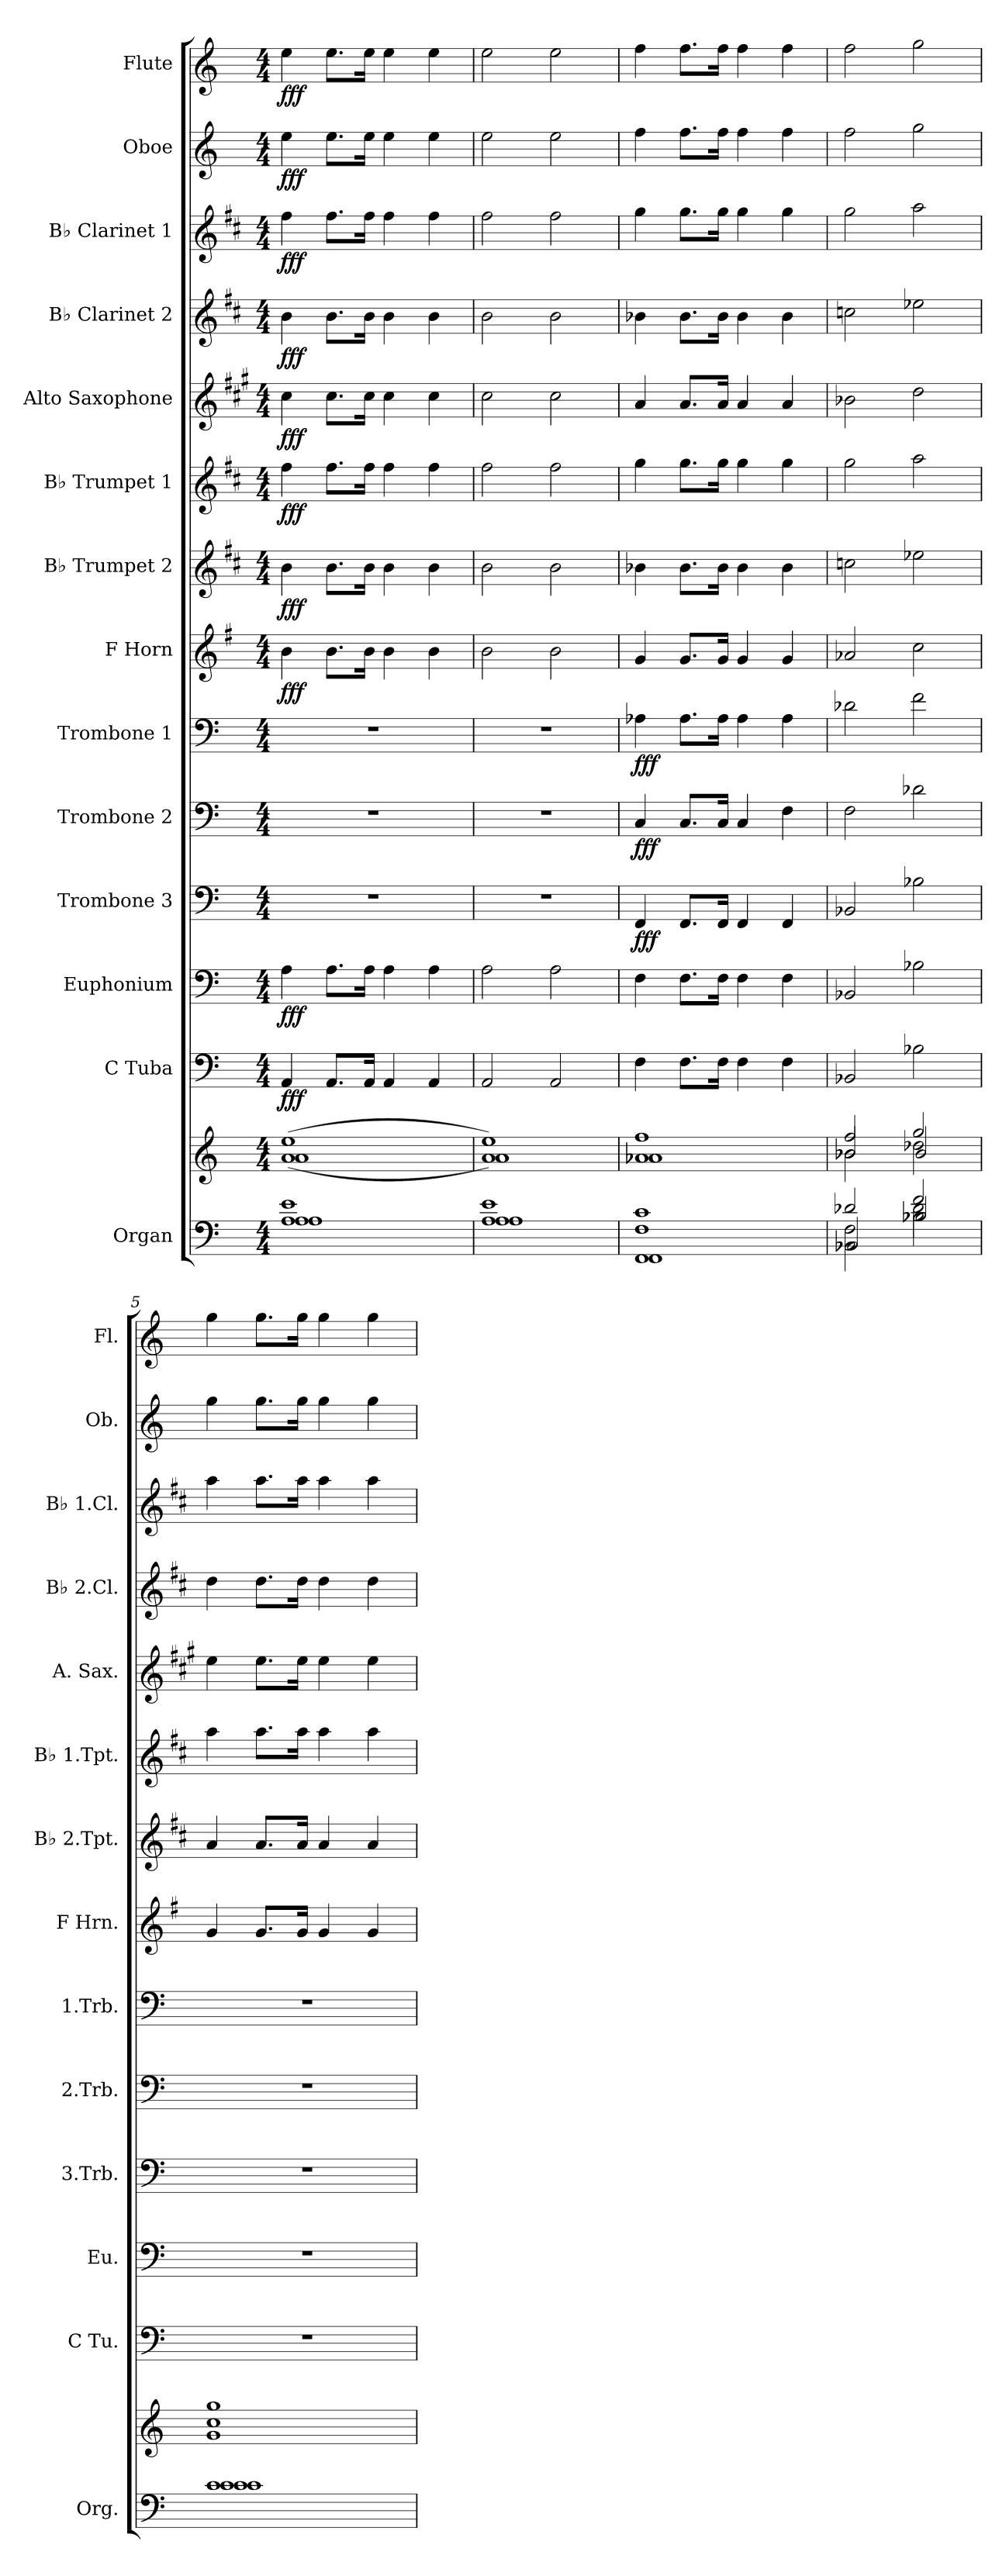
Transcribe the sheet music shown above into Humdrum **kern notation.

**kern	**kern	**kern	**dynam	**kern	**dynam	**kern	**dynam	**kern	**dynam	**kern	**dynam	**kern	**dynam	**kern	**dynam	**kern	**dynam	**kern	**dynam	**kern	**dynam	**kern	**dynam	**kern	**dynam	**kern	**dynam
*part14	*part14	*part13	*part13	*part12	*part12	*part11	*part11	*part10	*part10	*part9	*part9	*part8	*part8	*part7	*part7	*part6	*part6	*part5	*part5	*part4	*part4	*part3	*part3	*part2	*part2	*part1	*part1
*staff15	*staff14	*staff13	*staff13	*staff12	*staff12	*staff11	*staff11	*staff10	*staff10	*staff9	*staff9	*staff8	*staff8	*staff7	*staff7	*staff6	*staff6	*staff5	*staff5	*staff4	*staff4	*staff3	*staff3	*staff2	*staff2	*staff1	*staff1
*I"Organ	*	*I"C Tuba	*	*I"Euphonium	*	*I"Trombone 3	*	*I"Trombone 2	*	*I"Trombone 1	*	*I"F Horn	*	*I"B♭ Trumpet 2	*	*I"B♭ Trumpet 1	*	*I"Alto Saxophone	*	*I"B♭ Clarinet 2	*	*I"B♭ Clarinet 1	*	*I"Oboe	*	*I"Flute	*
*I'Org.	*	*I'C Tu.	*	*I'Eu.	*	*I'3.Trb.	*	*I'2.Trb.	*	*I'1.Trb.	*	*I'F Hrn.	*	*I'B♭ 2.Tpt.	*	*I'B♭ 1.Tpt.	*	*I'A. Sax.	*	*I'B♭ 2.Cl.	*	*I'B♭ 1.Cl.	*	*I'Ob.	*	*I'Fl.	*
*clefF4	*clefG2	*clefF4	*	*clefF4	*	*clefF4	*	*clefF4	*	*clefF4	*	*clefG2	*	*clefG2	*	*clefG2	*	*clefG2	*	*clefG2	*	*clefG2	*	*clefG2	*	*clefG2	*
*	*	*	*	*	*	*	*	*	*	*	*	*ITrd4c7	*	*ITrd1c2	*	*ITrd1c2	*	*ITrd5c9	*	*ITrd1c2	*	*ITrd1c2	*	*	*	*	*
*k[]	*k[]	*k[]	*	*k[]	*	*k[]	*	*k[]	*	*k[]	*	*k[]	*	*k[]	*	*k[]	*	*k[]	*	*k[]	*	*k[]	*	*k[]	*	*k[]	*
*C:	*C:	*C:	*	*C:	*	*C:	*	*C:	*	*C:	*	*C:	*	*C:	*	*C:	*	*C:	*	*C:	*	*C:	*	*C:	*	*C:	*
*M4/4	*M4/4	*M4/4	*	*M4/4	*	*M4/4	*	*M4/4	*	*M4/4	*	*M4/4	*	*M4/4	*	*M4/4	*	*M4/4	*	*M4/4	*	*M4/4	*	*M4/4	*	*M4/4	*
=1	=1	=1	=1	=1	=1	=1	=1	=1	=1	=1	=1	=1	=1	=1	=1	=1	=1	=1	=1	=1	=1	=1	=1	=1	=1	=1	=1
*^	*^	*	*	*	*	*	*	*	*	*	*	*	*	*	*	*	*	*	*	*	*	*	*	*	*	*	*
*	*^	*	*^	*	*	*	*	*	*	*	*	*	*	*	*	*	*	*	*	*	*	*	*	*	*	*	*	*	*
*	*	*^	*	*	*	*	*	*	*	*	*	*	*	*	*	*	*	*	*	*	*	*	*	*	*	*	*	*	*	*	*
!	!	!	!	!	!	!	!	!LO:DY:b	!	!LO:DY:b	!	!	!	!	!	!	!	!LO:DY:b	!	!LO:DY:b	!	!LO:DY:b	!	!LO:DY:b	!	!LO:DY:b	!	!LO:DY:b	!	!LO:DY:b	!	!LO:DY:b
1e	1A	1A	1A	(1ee	(1a	1a	4AA/	fff	4A\	fff	1r	.	1r	.	1r	.	4e\	fff	4a\	fff	4ee\	fff	4e\	fff	4a\	fff	4ee\	fff	4ee\	fff	4ee\	fff
.	.	.	.	.	.	.	8.AA/L	.	8.A\L	.	.	.	.	.	.	.	8.e\L	.	8.a\L	.	8.ee\L	.	8.e\L	.	8.a\L	.	8.ee\L	.	8.ee\L	.	8.ee\L	.
.	.	.	.	.	.	.	16AA/Jk	.	16A\Jk	.	.	.	.	.	.	.	16e\Jk	.	16a\Jk	.	16ee\Jk	.	16e\Jk	.	16a\Jk	.	16ee\Jk	.	16ee\Jk	.	16ee\Jk	.
.	.	.	.	.	.	.	4AA/	.	4A\	.	.	.	.	.	.	.	4e\	.	4a\	.	4ee\	.	4e\	.	4a\	.	4ee\	.	4ee\	.	4ee\	.
.	.	.	.	.	.	.	4AA/	.	4A\	.	.	.	.	.	.	.	4e\	.	4a\	.	4ee\	.	4e\	.	4a\	.	4ee\	.	4ee\	.	4ee\	.
=2	=2	=2	=2	=2	=2	=2	=2	=2	=2	=2	=2	=2	=2	=2	=2	=2	=2	=2	=2	=2	=2	=2	=2	=2	=2	=2	=2	=2	=2	=2	=2	=2
1e	1A	1A	1A	1ee)	1a)	1a	2AA/	.	2A\	.	1r	.	1r	.	1r	.	2e\	.	2a\	.	2ee\	.	2e\	.	2a\	.	2ee\	.	2ee\	.	2ee\	.
.	.	.	.	.	.	.	2AA/	.	2A\	.	.	.	.	.	.	.	2e\	.	2a\	.	2ee\	.	2e\	.	2a\	.	2ee\	.	2ee\	.	2ee\	.
=3	=3	=3	=3	=3	=3	=3	=3	=3	=3	=3	=3	=3	=3	=3	=3	=3	=3	=3	=3	=3	=3	=3	=3	=3	=3	=3	=3	=3	=3	=3	=3	=3
!	!	!	!	!	!	!	!	!	!	!	!	!LO:DY:b	!	!LO:DY:b	!	!LO:DY:b	!	!	!	!	!	!	!	!	!	!	!	!	!	!	!	!
1c	1F	1FF	1FF	1ff	1a-	1a-	4F\	.	4F\	.	4FF/	fff	4C/	fff	4A-X\	fff	4c/	.	4a-X\	.	4ff\	.	4c/	.	4a-X\	.	4ff\	.	4ff\	.	4ff\	.
.	.	.	.	.	.	.	8.F\L	.	8.F\L	.	8.FF/L	.	8.C/L	.	8.A-\L	.	8.c/L	.	8.a-\L	.	8.ff\L	.	8.c/L	.	8.a-\L	.	8.ff\L	.	8.ff\L	.	8.ff\L	.
.	.	.	.	.	.	.	16F\Jk	.	16F\Jk	.	16FF/Jk	.	16C/Jk	.	16A-\Jk	.	16c/Jk	.	16a-\Jk	.	16ff\Jk	.	16c/Jk	.	16a-\Jk	.	16ff\Jk	.	16ff\Jk	.	16ff\Jk	.
.	.	.	.	.	.	.	4F\	.	4F\	.	4FF/	.	4C/	.	4A-\	.	4c/	.	4a-\	.	4ff\	.	4c/	.	4a-\	.	4ff\	.	4ff\	.	4ff\	.
.	.	.	.	.	.	.	4F\	.	4F\	.	4FF/	.	4F\	.	4A-\	.	4c/	.	4a-\	.	4ff\	.	4c/	.	4a-\	.	4ff\	.	4ff\	.	4ff\	.
=4	=4	=4	=4	=4	=4	=4	=4	=4	=4	=4	=4	=4	=4	=4	=4	=4	=4	=4	=4	=4	=4	=4	=4	=4	=4	=4	=4	=4	=4	=4	=4	=4
2d-X/	2F\	2BB-X/	2BB-\	2ff/	2b-\	2b-/	2BB-X/	.	2BB-X/	.	2BB-X/	.	2F\	.	2d-X\	.	2d-X/	.	2b-X\	.	2ff\	.	2d-X\	.	2b-X\	.	2ff\	.	2ff\	.	2ff\	.
2f/	2d-\	2B-X/	2B-\	2gg/	2dd-X\	2b-/	2B-X\	.	2B-X\	.	2B-X\	.	2d-X\	.	2f\	.	2f\	.	2dd-X\	.	2gg\	.	2f\	.	2dd-X\	.	2gg\	.	2gg\	.	2gg\	.
=5	=5	=5	=5	=5	=5	=5	=5	=5	=5	=5	=5	=5	=5	=5	=5	=5	=5	=5	=5	=5	=5	=5	=5	=5	=5	=5	=5	=5	=5	=5	=5	=5
1c	1c	1c	1c	1gg	1cc	1g	1r	.	1r	.	1r	.	1r	.	1r	.	4c/	.	4g/	.	4gg\	.	4g\	.	4cc\	.	4gg\	.	4gg\	.	4gg\	.
.	.	.	.	.	.	.	.	.	.	.	.	.	.	.	.	.	8.c/L	.	8.g/L	.	8.gg\L	.	8.g\L	.	8.cc\L	.	8.gg\L	.	8.gg\L	.	8.gg\L	.
.	.	.	.	.	.	.	.	.	.	.	.	.	.	.	.	.	16c/Jk	.	16g/Jk	.	16gg\Jk	.	16g\Jk	.	16cc\Jk	.	16gg\Jk	.	16gg\Jk	.	16gg\Jk	.
.	.	.	.	.	.	.	.	.	.	.	.	.	.	.	.	.	4c/	.	4g/	.	4gg\	.	4g\	.	4cc\	.	4gg\	.	4gg\	.	4gg\	.
.	.	.	.	.	.	.	.	.	.	.	.	.	.	.	.	.	4c/	.	4g/	.	4gg\	.	4g\	.	4cc\	.	4gg\	.	4gg\	.	4gg\	.
*v	*v	*v	*v	*	*	*	*	*	*	*	*	*	*	*	*	*	*	*	*	*	*	*	*	*	*	*	*	*	*	*	*	*
*	*v	*v	*v	*	*	*	*	*	*	*	*	*	*	*	*	*	*	*	*	*	*	*	*	*	*	*	*	*	*
=	=	=	=	=	=	=	=	=	=	=	=	=	=	=	=	=	=	=	=	=	=	=	=	=	=	=	=
*-	*-	*-	*-	*-	*-	*-	*-	*-	*-	*-	*-	*-	*-	*-	*-	*-	*-	*-	*-	*-	*-	*-	*-	*-	*-	*-	*-
